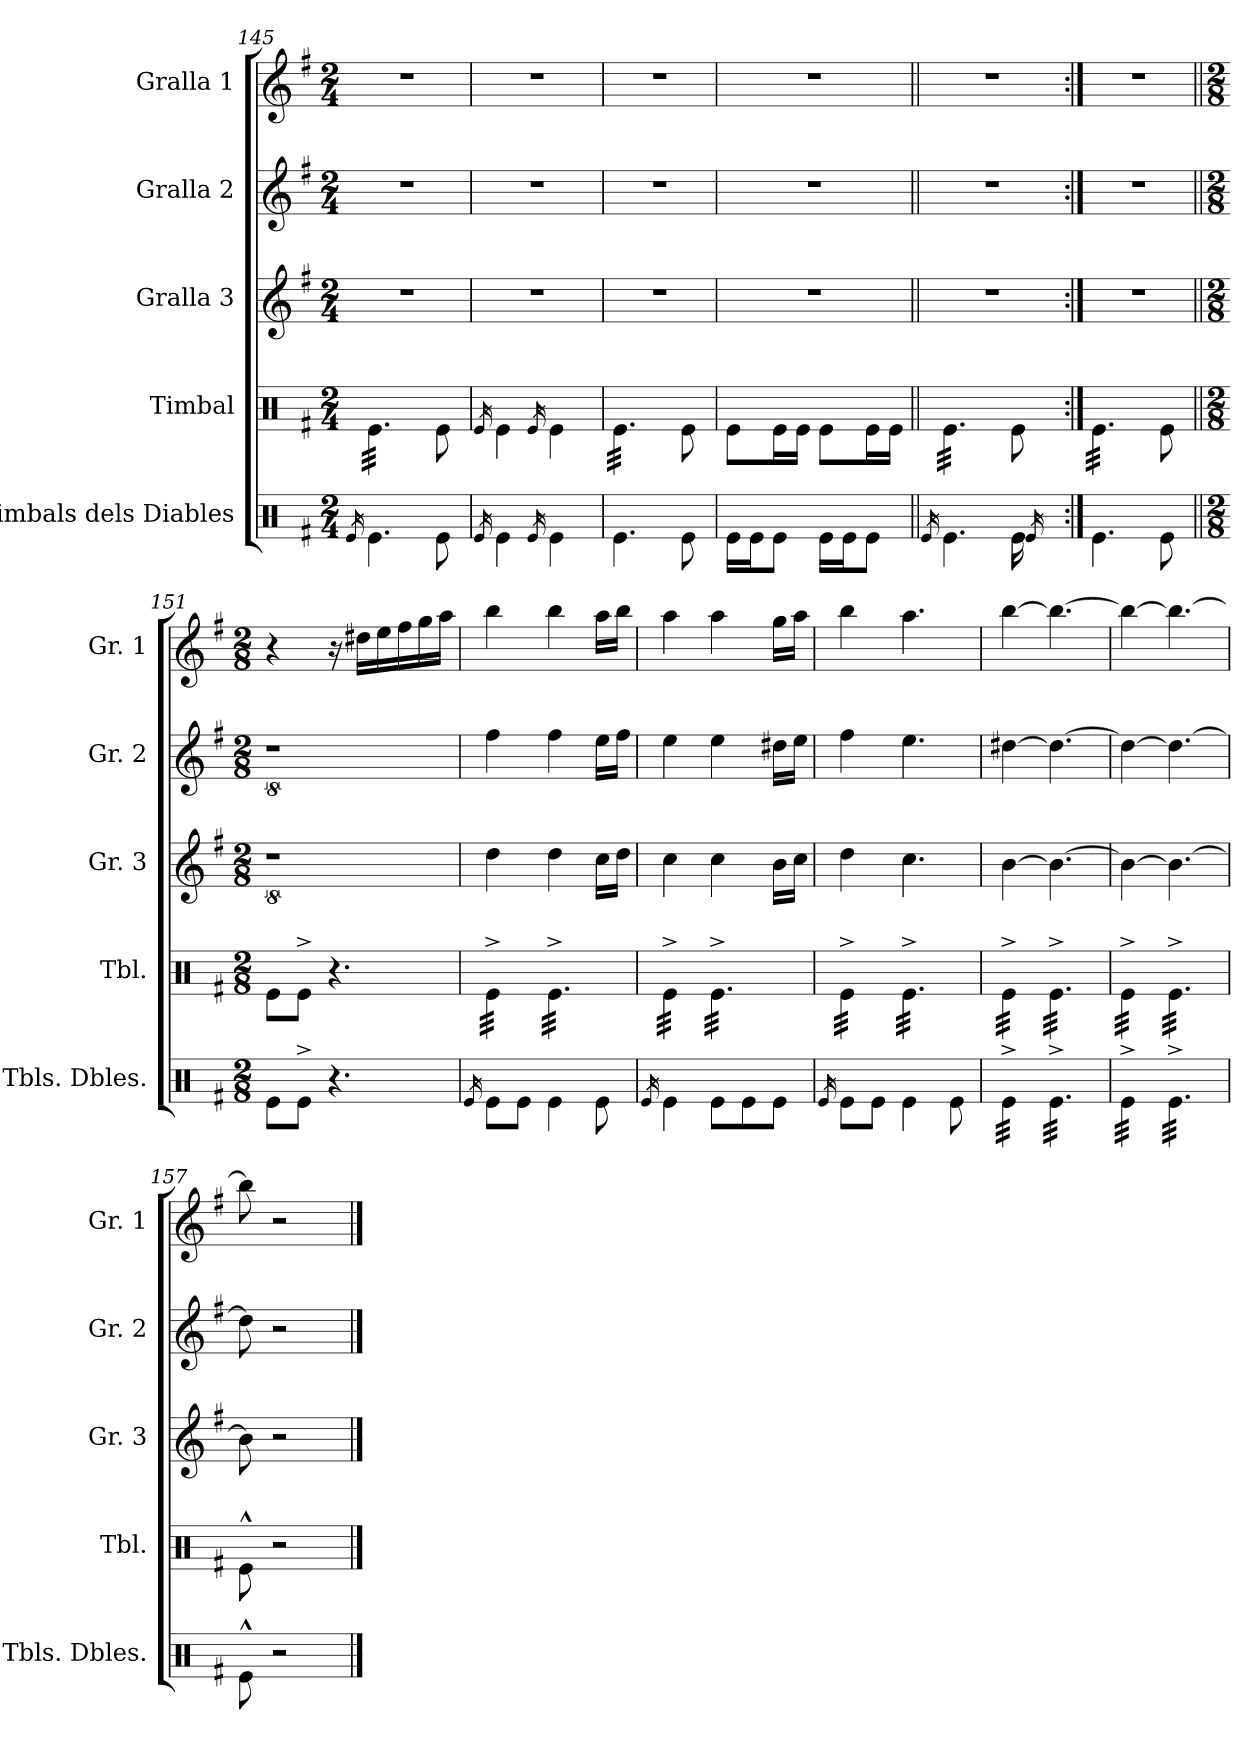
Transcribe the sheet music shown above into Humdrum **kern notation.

**kern	**kern	**kern	**kern	**kern
*part5	*part4	*part3	*part2	*part1
*staff5	*staff4	*staff3	*staff2	*staff1
*I"Timbals dels Diables	*I"Timbal	*I"Gralla 3	*I"Gralla 2	*I"Gralla 1
*I'Tbls. Dbles.	*I'Tbl.	*I'Gr. 3	*I'Gr. 2	*I'Gr. 1
*clefX	*clefX	*clefG2	*clefG2	*clefG2
*k[f#]	*k[f#]	*k[f#]	*k[f#]	*k[f#]
*G:	*G:	*G:	*G:	*G:
*M2/4	*M2/4	*M2/4	*M2/4	*M2/4
=145	=145	=145	=145	=145
16qRe/	.	.	.	.
*	*tremolo	*	*	*
4.Re\	32Re\LLL	2r	2r	2r
.	32Re\	.	.	.
.	32Re\	.	.	.
.	32Re\	.	.	.
.	32Re\	.	.	.
.	32Re\	.	.	.
.	32Re\	.	.	.
.	32Re\	.	.	.
.	32Re\	.	.	.
.	32Re\	.	.	.
.	32Re\	.	.	.
.	32Re\JJJ	.	.	.
*	*Xtremolo	*	*	*
8Re\	8Re\	.	.	.
=146	=146	=146	=146	=146
16qRe/	16qRe/	.	.	.
4Re\	4Re\	2r	2r	2r
16qRe/	16qRe/	.	.	.
4Re\	4Re\	.	.	.
=147	=147	=147	=147	=147
*	*tremolo	*	*	*
4.Re\	32Re\LLL	2r	2r	2r
.	32Re\	.	.	.
.	32Re\	.	.	.
.	32Re\	.	.	.
.	32Re\	.	.	.
.	32Re\	.	.	.
.	32Re\	.	.	.
.	32Re\	.	.	.
.	32Re\	.	.	.
.	32Re\	.	.	.
.	32Re\	.	.	.
.	32Re\JJJ	.	.	.
*	*Xtremolo	*	*	*
8Re\	8Re\	.	.	.
=148	=148	=148	=148	=148
16Re\LL	8Re\L	2r	2r	2r
16Re\J	.	.	.	.
8Re\J	16Re\L	.	.	.
.	16Re\JJ	.	.	.
16Re\LL	8Re\L	.	.	.
16Re\J	.	.	.	.
8Re\J	16Re\L	.	.	.
.	16Re\JJ	.	.	.
=149||	=149||	=149||	=149||	=149||
16qRe/	.	.	.	.
*	*tremolo	*	*	*
4.Re\	32Re\LLL	2r	2r	2r
.	32Re\	.	.	.
.	32Re\	.	.	.
.	32Re\	.	.	.
.	32Re\	.	.	.
.	32Re\	.	.	.
.	32Re\	.	.	.
.	32Re\	.	.	.
.	32Re\	.	.	.
.	32Re\	.	.	.
.	32Re\	.	.	.
.	32Re\JJJ	.	.	.
*	*Xtremolo	*	*	*
16Re\	8Re\	.	.	.
16qRe/	.	.	.	.
16ryy	.	.	.	.
=150:|!	=150:|!	=150:|!	=150:|!	=150:|!
*	*tremolo	*	*	*
4.Re\	32Re\LLL	2r	2r	2r
.	32Re\	.	.	.
.	32Re\	.	.	.
.	32Re\	.	.	.
.	32Re\	.	.	.
.	32Re\	.	.	.
.	32Re\	.	.	.
.	32Re\	.	.	.
.	32Re\	.	.	.
.	32Re\	.	.	.
.	32Re\	.	.	.
.	32Re\JJJ	.	.	.
*	*Xtremolo	*	*	*
8Re\	8Re\	.	.	.
=151||	=151||	=151||	=151||	=151||
*M2/8+3/8	*M2/8+3/8	*M2/8+3/8	*M2/8+3/8	*M2/8+3/8
8Re\L	8Re\L	8%5r	8%5r	4r
8Re^>\J	8Re^>\J	.	.	.
4.r	4.r	.	.	16r
.	.	.	.	16dd#X\LL
.	.	.	.	16ee\
.	.	.	.	16ff#\
.	.	.	.	16gg\
.	.	.	.	16aa\JJ
!!LO:LB:g=z
=152	=152	=152	=152	=152
16qRe/	.	.	.	.
*	*tremolo	*	*	*
8Re\L	(>32Re^>\LLL	4dd\	4ff#\	4bb\
.	(>32Re^>\	.	.	.
.	(>32Re^>\	.	.	.
.	(>32Re^>\	.	.	.
8Re\J	(>32Re^>\	.	.	.
.	(>32Re^>\	.	.	.
.	(>32Re^>\	.	.	.
.	32Re^>\JJJ	.	.	.
4Re\	32Re^>\LLL	4dd\	4ff#\	4bb\
.	32Re^>\	.	.	.
.	32Re^>\	.	.	.
.	32Re^>\	.	.	.
.	32Re^>\	.	.	.
.	32Re^>\	.	.	.
.	32Re^>\	.	.	.
.	32Re^>\	.	.	.
8Re\	32Re^>\	16cc\LL	16ee\LL	16aa\LL
.	32Re^>\	.	.	.
.	32Re^>\	16dd\JJ	16ff#\JJ	16bb\JJ
.	32Re^>\JJJ	.	.	.
=153	=153	=153	=153	=153
16qRe/	.	.	.	.
4Re\	32Re^>\LLL	4cc\	4ee\	4aa\
.	32Re^>\	.	.	.
.	32Re^>\	.	.	.
.	32Re^>\	.	.	.
.	32Re^>\	.	.	.
.	32Re^>\	.	.	.
.	32Re^>\	.	.	.
.	32Re^>\JJJ	.	.	.
8Re\L	32Re^>\LLL	4cc\	4ee\	4aa\
.	32Re^>\	.	.	.
.	32Re^>\	.	.	.
.	32Re^>\	.	.	.
8Re\	32Re^>\	.	.	.
.	32Re^>\	.	.	.
.	32Re^>\	.	.	.
.	32Re^>\	.	.	.
8Re\J	32Re^>\	16b\LL	16dd#X\LL	16gg\LL
.	32Re^>\	.	.	.
.	32Re^>\	16cc\JJ	16ee\JJ	16aa\JJ
.	32Re^>\JJJ	.	.	.
=154	=154	=154	=154	=154
16qRe/	.	.	.	.
8Re\L	32Re^>\LLL	4dd\	4ff#\	4bb\
.	32Re^>\	.	.	.
.	32Re^>\	.	.	.
.	32Re^>\	.	.	.
8Re\J	32Re^>\	.	.	.
.	32Re^>\	.	.	.
.	32Re^>\	.	.	.
.	32Re^>\JJJ	.	.	.
4Re\	32Re^>\LLL	4.cc\	4.ee\	4.aa\
.	32Re^>\	.	.	.
.	32Re^>\	.	.	.
.	32Re^>\	.	.	.
.	32Re^>\	.	.	.
.	32Re^>\	.	.	.
.	32Re^>\	.	.	.
.	32Re^>\	.	.	.
8Re\	32Re^>\	.	.	.
.	32Re^>\	.	.	.
.	32Re^>\	.	.	.
.	32Re^>\JJJ	.	.	.
=155	=155	=155	=155	=155
*tremolo	*	*	*	*
(>32Re^>\LLL	32Re^>\LLL	[4b\	[4dd#X\	[4bb\
(>32Re^>\	32Re^>\	.	.	.
(>32Re^>\	32Re^>\	.	.	.
(>32Re^>\	32Re^>\	.	.	.
(>32Re^>\	32Re^>\	.	.	.
(>32Re^>\	32Re^>\	.	.	.
(>32Re^>\	32Re^>\	.	.	.
32Re^>\JJJ	32Re^>\JJJ	.	.	.
32Re^>\LLL	32Re^>\LLL	4.b\_	4.dd#\_	4.bb\_
32Re^>\	32Re^>\	.	.	.
32Re^>\	32Re^>\	.	.	.
32Re^>\	32Re^>\	.	.	.
32Re^>\	32Re^>\	.	.	.
32Re^>\	32Re^>\	.	.	.
32Re^>\	32Re^>\	.	.	.
32Re^>\	32Re^>\	.	.	.
32Re^>\	32Re^>\	.	.	.
32Re^>\	32Re^>\	.	.	.
32Re^>\	32Re^>\	.	.	.
32Re^>\JJJ	32Re^>\JJJ	.	.	.
=156	=156	=156	=156	=156
32Re^>\LLL	32Re^>\LLL	4b\_	4dd#\_	4bb\_
32Re^>\	32Re^>\	.	.	.
32Re^>\	32Re^>\	.	.	.
32Re^>\	32Re^>\	.	.	.
32Re^>\	32Re^>\	.	.	.
32Re^>\	32Re^>\	.	.	.
32Re^>\	32Re^>\	.	.	.
32Re^>\JJJ	32Re^>\JJJ	.	.	.
32Re^>\LLL	32Re^>\LLL	4.b\_	4.dd#\_	4.bb\_
32Re^>\	32Re^>\	.	.	.
32Re^>\	32Re^>\	.	.	.
32Re^>\	32Re^>\	.	.	.
32Re^>\	32Re^>\	.	.	.
32Re^>\	32Re^>\	.	.	.
32Re^>\	32Re^>\	.	.	.
32Re^>\	32Re^>\	.	.	.
32Re^>\	32Re^>\	.	.	.
32Re^>\	32Re^>\	.	.	.
32Re^>\	32Re^>\	.	.	.
32Re^>\JJJ	32Re^>\JJJ	.	.	.
*	*Xtremolo	*	*	*
*Xtremolo	*	*	*	*
=157	=157	=157	=157	=157
8Re^^>\)	8Re^^>\)	8b\]	8dd#\]	8bb\]
2r	2r	2r	2r	2r
==	==	==	==	==
*-	*-	*-	*-	*-
